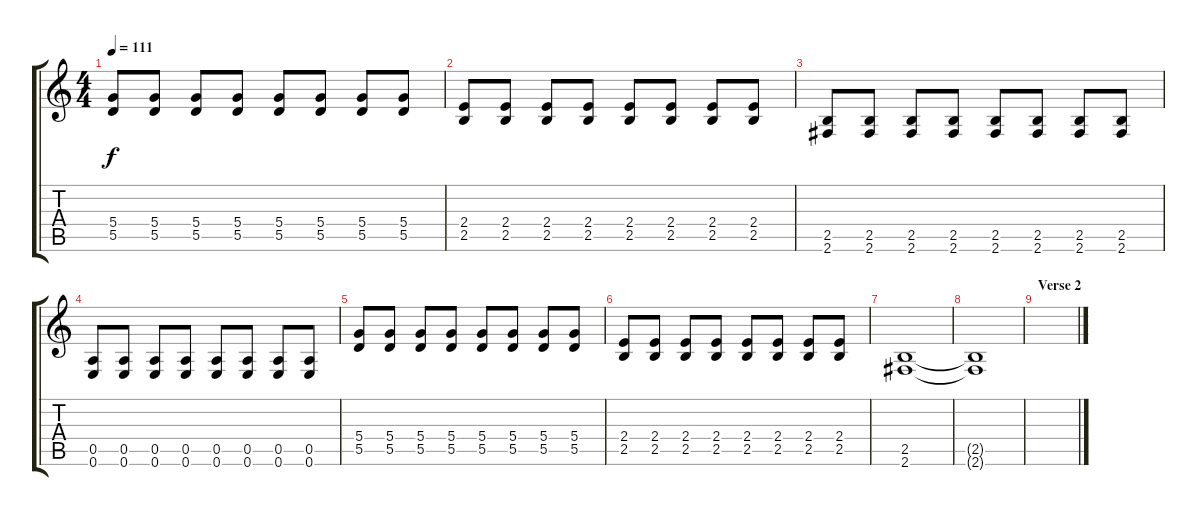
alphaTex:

\track "" {instrument acousticguitarsteel}
\staff {score tabs}
\tuning (E4 B3 G3 D3 A2 E2) {hide}
\ts (4 4)
\tempo 111
\clef g2
\ks c
(5.4 5.5).8{dy f} (5.4 5.5).8 (5.4 5.5).8 (5.4 5.5).8 (5.4 5.5).8 (5.4 5.5).8 (5.4 5.5).8 (5.4 5.5).8 |
(2.4 2.5).8 (2.4 2.5).8 (2.4 2.5).8 (2.4 2.5).8 (2.4 2.5).8 (2.4 2.5).8 (2.4 2.5).8 (2.4 2.5).8 |
(2.5 2.6).8 (2.5 2.6).8 (2.5 2.6).8 (2.5 2.6).8 (2.5 2.6).8 (2.5 2.6).8 (2.5 2.6).8 (2.5 2.6).8 |
(0.5 0.6).8 (0.5 0.6).8 (0.5 0.6).8 (0.5 0.6).8 (0.5 0.6).8 (0.5 0.6).8 (0.5 0.6).8 (0.5 0.6).8 |
(5.4 5.5).8 (5.4 5.5).8 (5.4 5.5).8 (5.4 5.5).8 (5.4 5.5).8 (5.4 5.5).8 (5.4 5.5).8 (5.4 5.5).8 |
(2.4 2.5).8 (2.4 2.5).8 (2.4 2.5).8 (2.4 2.5).8 (2.4 2.5).8 (2.4 2.5).8 (2.4 2.5).8 (2.4 2.5).8 |
(2.5 2.6).1{volume 5} |
(2.5{t} 2.6{t}).1 |
\section ("" "Verse 2")
